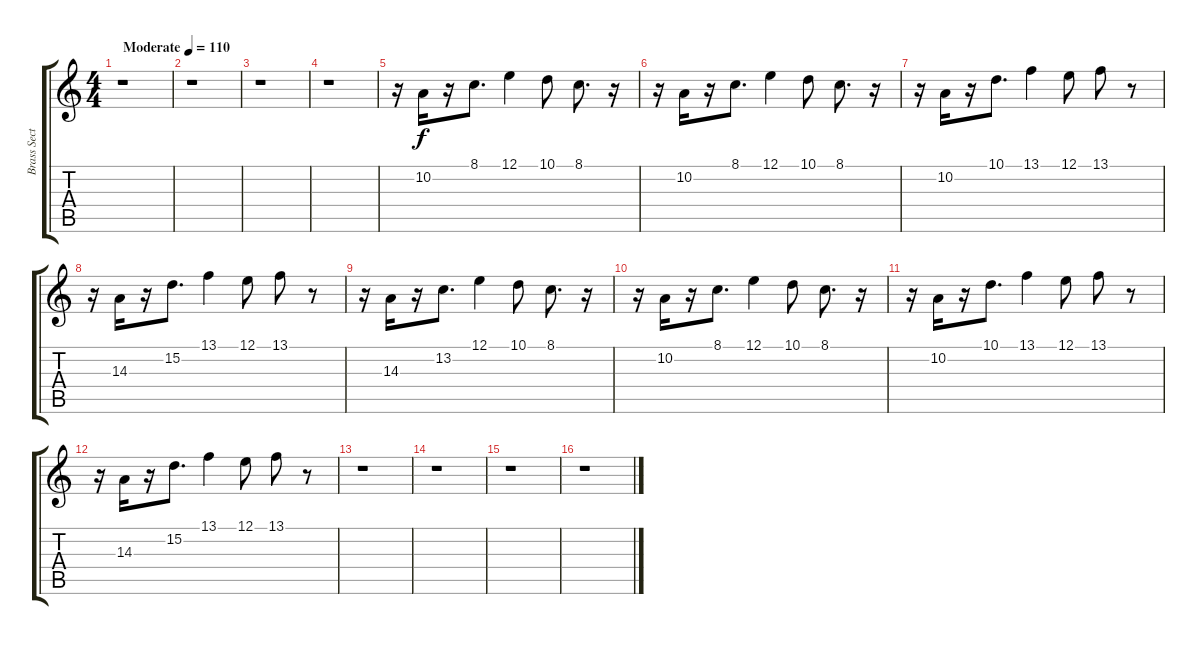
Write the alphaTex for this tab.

\track ("Brass Section" "Brass Sect") {instrument brasssection}
\staff {score tabs}
\tuning (E4 B3 G3 D3 A2 E2) {hide}
\ts (4 4)
\tempo (110 "Moderate")
\clef g2
\ks c
r.1{dy f instrument brasssection} |
r.1 |
r.1 |
r.1 |
r.16 10.2.16{instrument brasssection} r.16 8.1.8{d} 12.1.4 10.1.8 8.1.8{d} r.16 |
r.16 10.2.16 r.16 8.1.8{d} 12.1.4 10.1.8 8.1.8{d} r.16 |
r.16 10.2.16 r.16 10.1.8{d} 13.1.4 12.1.8 13.1.8 r.8 |
r.16 14.3.16 r.16 15.2.8{d} 13.1.4 12.1.8 13.1.8 r.8 |
r.16 14.3.16 r.16 13.2.8{d} 12.1.4 10.1.8 8.1.8{d} r.16 |
r.16 10.2.16 r.16 8.1.8{d} 12.1.4 10.1.8 8.1.8{d} r.16 |
r.16 10.2.16 r.16 10.1.8{d} 13.1.4 12.1.8 13.1.8 r.8 |
r.16 14.3.16 r.16 15.2.8{d} 13.1.4 12.1.8 13.1.8 r.8 |
r.1 |
r.1 |
r.1 |
r.1
